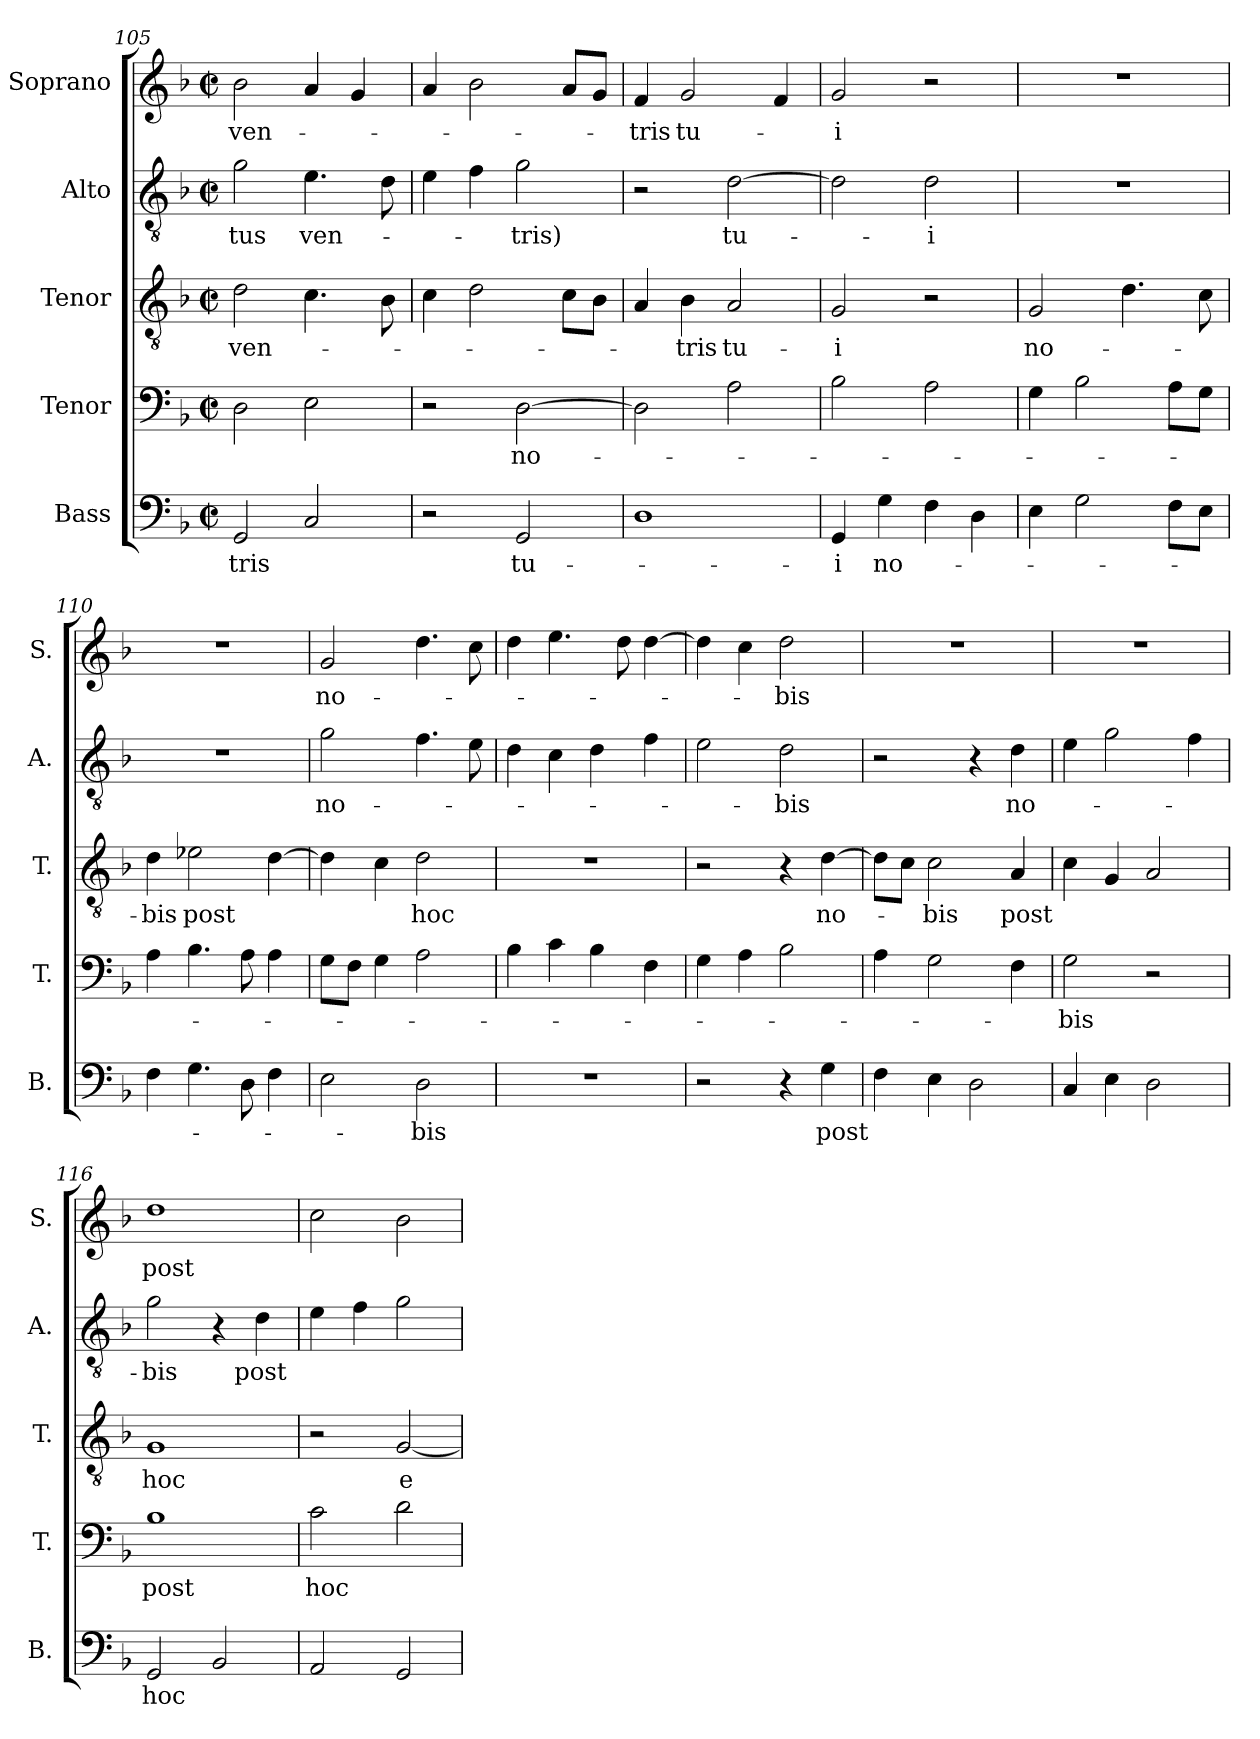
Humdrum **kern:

**kern	**text	**kern	**text	**kern	**text	**kern	**text	**kern	**text
*part5	*part5	*part4	*part4	*part3	*part3	*part2	*part2	*part1	*part1
*staff5	*staff5	*staff4	*staff4	*staff3	*staff3	*staff2	*staff2	*staff1	*staff1
*I"Bass	*	*I"Tenor	*	*I"Tenor	*	*I"Alto	*	*I"Soprano	*
*I'B.	*	*I'T.	*	*I'T.	*	*I'A.	*	*I'S.	*
*clefF4	*	*clefF4	*	*clefGv2	*	*clefGv2	*	*clefG2	*
*k[b-]	*	*k[b-]	*	*k[b-]	*	*k[b-]	*	*k[b-]	*
*M2/2	*	*M2/2	*	*M2/2	*	*M2/2	*	*M2/2	*
*met(c|)	*	*met(c|)	*	*met(c|)	*	*met(c|)	*	*met(c|)	*
=105	=105	=105	=105	=105	=105	=105	=105	=105	=105
!	!LO:LY:b	!	!	!	!LO:LY:b	!	!LO:LY:b	!	!LO:LY:b
2GG/	-tris	2D\	.	2d\	ven-	2g\	-tus	2b-\	ven-
!	!	!	!	!	!	!	!LO:LY:b	!	!
2C/	.	2E\	.	4.c\	.	4.e\	ven-	4a/	.
.	.	.	.	.	.	.	.	4g/	.
.	.	.	.	8B-\	.	8d\	.	.	.
=106	=106	=106	=106	=106	=106	=106	=106	=106	=106
2r	.	2r	.	4c\	.	4e\	.	4a/	.
.	.	.	.	2d\	.	4f\	.	2b-\	.
!	!LO:LY:b	!	!LO:LY:b	!	!	!	!LO:LY:b	!	!
2GG/	tu-	[2D\	no-	.	.	2g\	-tris)	.	.
.	.	.	.	8c\L	.	.	.	8a/L	.
.	.	.	.	8B-\J	.	.	.	8g/J	.
=107	=107	=107	=107	=107	=107	=107	=107	=107	=107
!	!	!	!	!	!	!	!	!	!LO:LY:b
1D	.	2D\]	.	4A/	.	2r	.	4f/	-tris
!	!	!	!	!	!LO:LY:b	!	!	!	!LO:LY:b
.	.	.	.	4B-\	-tris	.	.	2g/	tu-
!	!	!	!	!	!LO:LY:b	!	!LO:LY:b	!	!
.	.	2A\	.	2A/	tu-	[2d\	tu-	.	.
.	.	.	.	.	.	.	.	4f/	.
!!LO:PB:g=z
=108	=108	=108	=108	=108	=108	=108	=108	=108	=108
!	!LO:LY:b	!	!	!	!LO:LY:b	!	!	!	!LO:LY:b
4GG/	-i	2B-\	.	2G/	-i	2d\]	.	2g/	-i
!	!LO:LY:b	!	!	!	!	!	!	!	!
4G\	no-	.	.	.	.	.	.	.	.
!	!	!	!	!	!	!	!LO:LY:b	!	!
4F\	.	2A\	.	2r	.	2d\	-i	2r	.
4D\	.	.	.	.	.	.	.	.	.
=109	=109	=109	=109	=109	=109	=109	=109	=109	=109
!	!	!	!	!	!LO:LY:b	!	!	!	!
4E\	.	4G\	.	2G/	no-	1r	.	1r	.
2G\	.	2B-\	.	.	.	.	.	.	.
.	.	.	.	4.d\	.	.	.	.	.
8F\L	.	8A\L	.	.	.	.	.	.	.
8E\J	.	8G\J	.	8c\	.	.	.	.	.
=110	=110	=110	=110	=110	=110	=110	=110	=110	=110
!	!	!	!	!	!LO:LY:b	!	!	!	!
4F\	.	4A\	.	4d\	-bis	1r	.	1r	.
!	!	!	!	!	!LO:LY:b	!	!	!	!
4.G\	.	4.B-\	.	2e-X\	-post	.	.	.	.
8D\	.	8A\	.	.	.	.	.	.	.
4F\	.	4A\	.	[4d\	.	.	.	.	.
=111	=111	=111	=111	=111	=111	=111	=111	=111	=111
!	!	!	!	!	!	!	!LO:LY:b	!	!LO:LY:b
2E\	.	8G\L	.	4d\]	.	2g\	no-	2g/	no-
.	.	8F\J	.	.	.	.	.	.	.
.	.	4G\	.	4c\	.	.	.	.	.
!	!LO:LY:b	!	!	!	!LO:LY:b	!	!	!	!
2D\	-bis	2A\	.	2d\	hoc	4.f\	.	4.dd\	.
.	.	.	.	.	.	8e\	.	8cc\	.
=112	=112	=112	=112	=112	=112	=112	=112	=112	=112
1r	.	4B-\	.	1r	.	4d\	.	4dd\	.
.	.	4c\	.	.	.	4c\	.	4.ee\	.
.	.	4B-\	.	.	.	4d\	.	.	.
.	.	.	.	.	.	.	.	8dd\	.
.	.	4F\	.	.	.	4f\	.	[4dd\	.
=113	=113	=113	=113	=113	=113	=113	=113	=113	=113
2r	.	4G\	.	2r	.	2e\	.	4dd\]	.
.	.	4A\	.	.	.	.	.	4cc\	.
!	!	!	!	!	!	!	!LO:LY:b	!	!LO:LY:b
4r	.	2B-\	.	4r	.	2d\	-bis	2dd\	-bis
!	!LO:LY:b	!	!	!	!LO:LY:b	!	!	!	!
4G\	-post	.	.	[4d\	no-	.	.	.	.
=114	=114	=114	=114	=114	=114	=114	=114	=114	=114
4F\	.	4A\	.	8d\L]	.	2r	.	1r	.
.	.	.	.	8c\J	.	.	.	.	.
!	!	!	!	!	!LO:LY:b	!	!	!	!
4E\	.	2G\	.	2c\	-bis	.	.	.	.
2D\	.	.	.	.	.	4r	.	.	.
!	!	!	!	!	!LO:LY:b	!	!LO:LY:b	!	!
.	.	4F\	.	4A/	-post	4d\	no-	.	.
!!LO:LB:g=z
=115	=115	=115	=115	=115	=115	=115	=115	=115	=115
!	!	!	!LO:LY:b	!	!	!	!	!	!
4C/	.	2G\	-bis	4c\	.	4e\	.	1r	.
4E\	.	.	.	4G/	.	2g\	.	.	.
2D\	.	2r	.	2A/	.	.	.	.	.
.	.	.	.	.	.	4f\	.	.	.
=116	=116	=116	=116	=116	=116	=116	=116	=116	=116
!	!LO:LY:b	!	!LO:LY:b	!	!LO:LY:b	!	!LO:LY:b	!	!LO:LY:b
2GG/	hoc	1B-	post	1G	hoc	2g\	-bis	1dd	post
2BB-/	.	.	.	.	.	4r	.	.	.
!	!	!	!	!	!	!	!LO:LY:b	!	!
.	.	.	.	.	.	4d\	-post	.	.
=117	=117	=117	=117	=117	=117	=117	=117	=117	=117
!	!	!	!LO:LY:b	!	!	!	!	!	!
2AA/	.	2c\	hoc	2r	.	4e\	.	2cc\	.
.	.	.	.	.	.	4f\	.	.	.
!	!	!	!	!	!LO:LY:b	!	!	!	!
2GG/	.	2d\	.	[2G/	e-	2g\	.	2b-\	.
=	=	=	=	=	=	=	=	=	=
*-	*-	*-	*-	*-	*-	*-	*-	*-	*-
